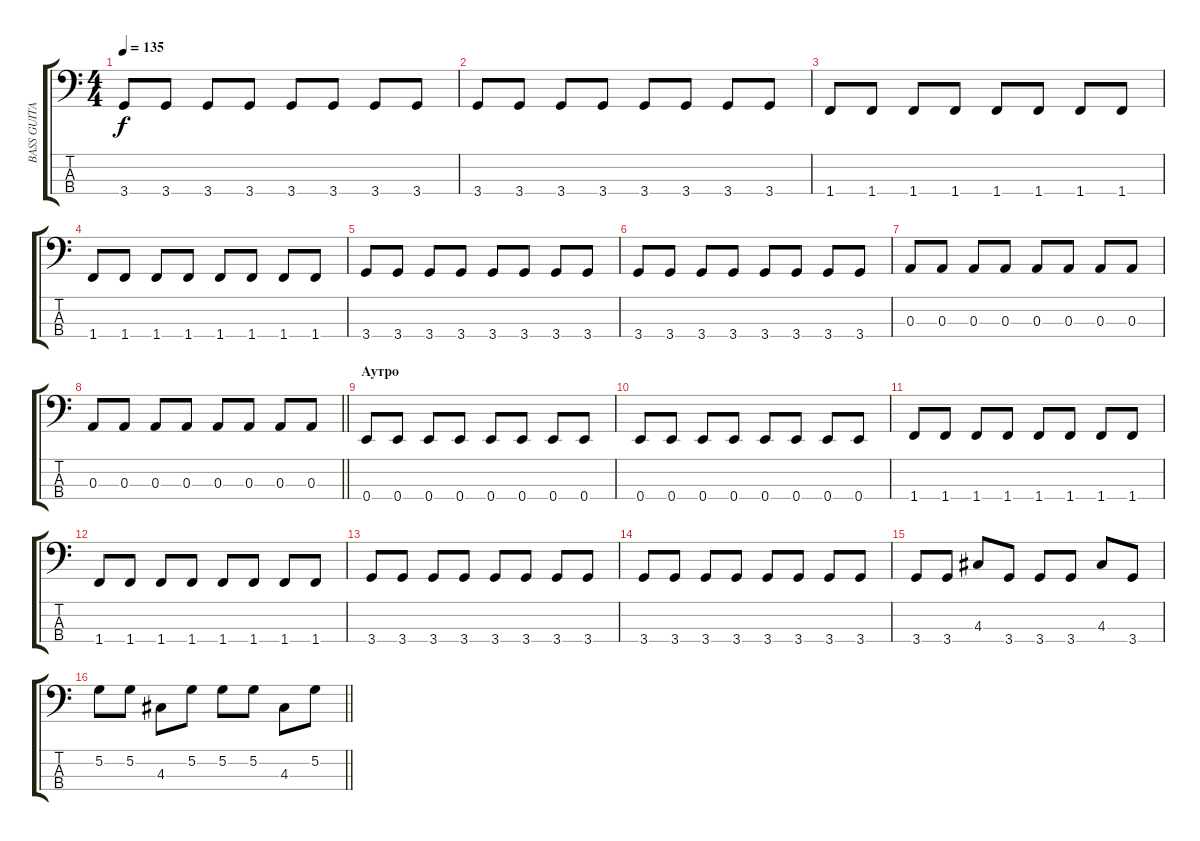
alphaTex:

\track ("BASS GUITAR" "BASS GUITA") {instrument electricbassfinger}
\staff {score tabs}
\tuning (G2 D2 A1 E1) {hide}
\ts (4 4)
\tempo 135
\clef f4
\ks c
3.4.8{dy f} 3.4.8 3.4.8 3.4.8 3.4.8 3.4.8 3.4.8 3.4.8 |
3.4.8 3.4.8 3.4.8 3.4.8 3.4.8 3.4.8 3.4.8 3.4.8 |
1.4.8 1.4.8 1.4.8 1.4.8 1.4.8 1.4.8 1.4.8 1.4.8 |
1.4.8 1.4.8 1.4.8 1.4.8 1.4.8 1.4.8 1.4.8 1.4.8 |
3.4.8 3.4.8 3.4.8 3.4.8 3.4.8 3.4.8 3.4.8 3.4.8 |
3.4.8 3.4.8 3.4.8 3.4.8 3.4.8 3.4.8 3.4.8 3.4.8 |
0.3.8 0.3.8 0.3.8 0.3.8 0.3.8 0.3.8 0.3.8 0.3.8 |
\barLineRight lightlight
0.3.8 0.3.8 0.3.8 0.3.8 0.3.8 0.3.8 0.3.8 0.3.8 |
\section ("" "Аутро")
0.4.8 0.4.8 0.4.8 0.4.8 0.4.8 0.4.8 0.4.8 0.4.8 |
0.4.8 0.4.8 0.4.8 0.4.8 0.4.8 0.4.8 0.4.8 0.4.8 |
1.4.8 1.4.8 1.4.8 1.4.8 1.4.8 1.4.8 1.4.8 1.4.8 |
1.4.8 1.4.8 1.4.8 1.4.8 1.4.8 1.4.8 1.4.8 1.4.8 |
3.4.8 3.4.8 3.4.8 3.4.8 3.4.8 3.4.8 3.4.8 3.4.8 |
3.4.8 3.4.8 3.4.8 3.4.8 3.4.8 3.4.8 3.4.8 3.4.8 |
3.4.8 3.4.8 4.3.8 3.4.8 3.4.8 3.4.8 4.3.8 3.4.8 |
\barLineRight lightlight
5.2.8 5.2.8 4.3.8 5.2.8 5.2.8 5.2.8 4.3.8 5.2.8
